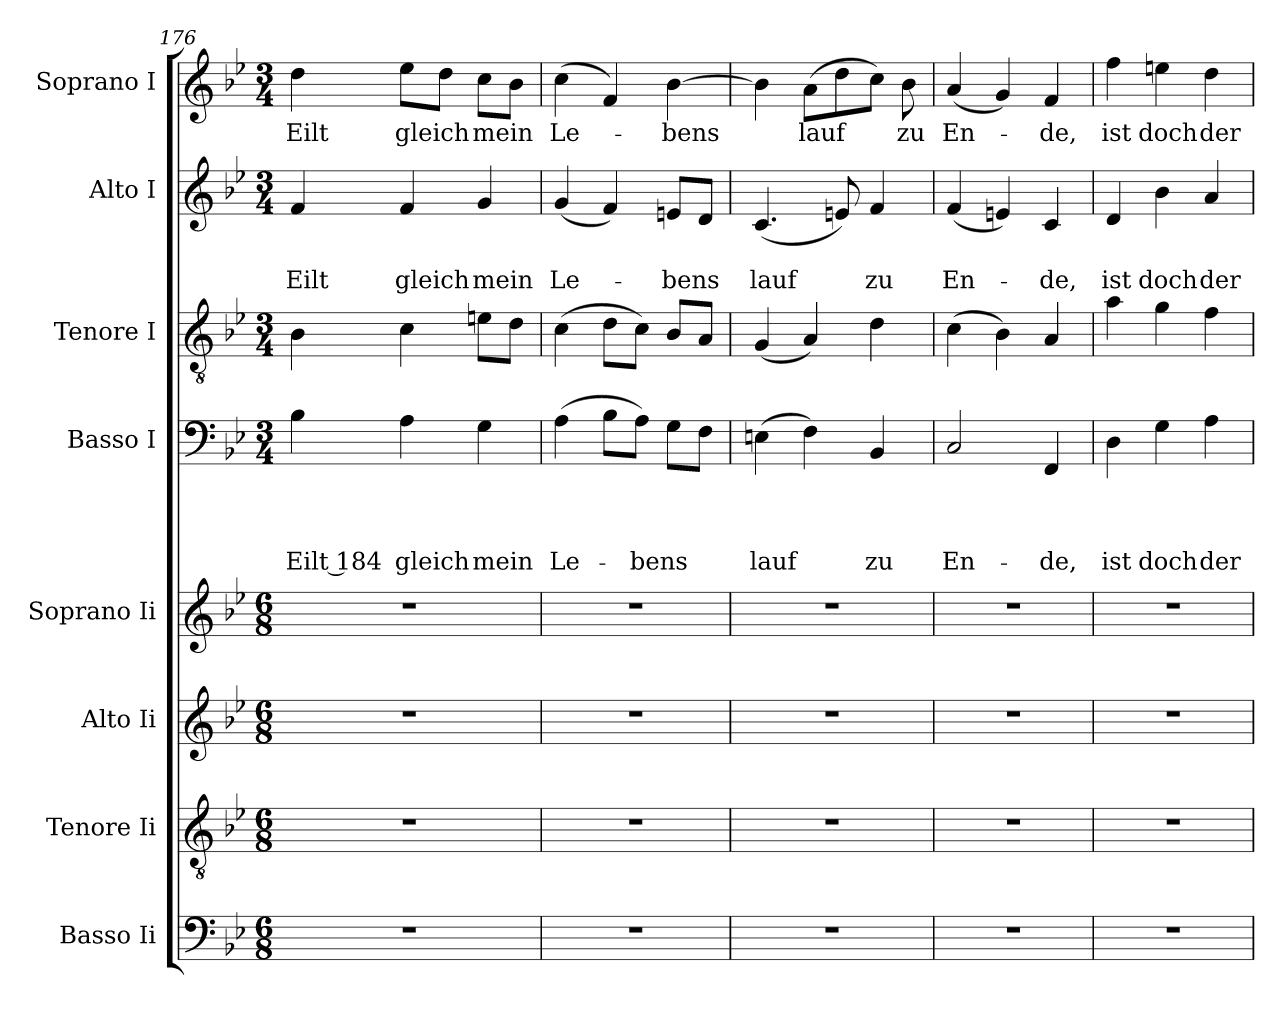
**kern	**kern	**kern	**kern	**kern	**text	**text	**text	**text	**kern	**kern	**text	**text	**kern	**text
*part8	*part7	*part6	*part5	*part4	*part4	*part4	*part4	*part4	*part3	*part2	*part2	*part2	*part1	*part1
*staff8	*staff7	*staff6	*staff5	*staff4	*staff4	*staff4	*staff4	*staff4	*staff3	*staff2	*staff2	*staff2	*staff1	*staff1
*I"Basso Ii	*I"Tenore Ii	*I"Alto Ii	*I"Soprano Ii	*I"Basso I	*	*	*	*	*I"Tenore I	*I"Alto I	*	*	*I"Soprano I	*
!!LO:LB:g=z
*clefF4	*clefGv2	*clefG2	*clefG2	*clefF4	*	*	*	*	*clefGv2	*clefG2	*	*	*clefG2	*
*k[b-e-]	*k[b-e-]	*k[b-e-]	*k[b-e-]	*k[b-e-]	*	*	*	*	*k[b-e-]	*k[b-e-]	*	*	*k[b-e-]	*
*B-:	*B-:	*B-:	*B-:	*B-:	*	*	*	*	*B-:	*B-:	*	*	*B-:	*
*M6/8	*M6/8	*M6/8	*M6/8	*M3/4	*	*	*	*	*M3/4	*M3/4	*	*	*M3/4	*
=176	=176	=176	=176	=176	=176	=176	=176	=176	=176	=176	=176	=176	=176	=176
!	!	!	!	!	!	!	!	!LO:LY:b	!	!	!	!LO:LY:b	!	!LO:LY:b
2.r	2.r	2.r	2.r	4B-\	.	.	.	Eilt 184	4B-\	4f/	.	Eilt	4dd\	Eilt
!	!	!	!	!	!	!	!	!LO:LY:b	!	!	!	!LO:LY:b	!	!LO:LY:b
.	.	.	.	4A\	.	.	.	gleich	4c\	4f/	.	gleich	8ee-\L	gleich
.	.	.	.	.	.	.	.	.	.	.	.	.	8dd\J	.
!	!	!	!	!	!	!	!	!LO:LY:b	!	!	!	!LO:LY:b	!	!LO:LY:b
.	.	.	.	4G\	.	.	.	mein	8en\L	4g/	.	mein	8cc\L	mein
.	.	.	.	.	.	.	.	.	8d\J	.	.	.	8b-\J	.
=177	=177	=177	=177	=177	=177	=177	=177	=177	=177	=177	=177	=177	=177	=177
!	!	!	!	!	!	!	!	!LO:LY:b	!	!	!	!LO:LY:b	!	!LO:LY:b
2.r	2.r	2.r	2.r	(>4A\	.	.	.	Le-	(>4c\	(<4g/	.	Le-	(>4cc\	Le-
.	.	.	.	8B-\L	.	.	.	.	8d\L	4f/)	.	.	4f/)	.
!	!	!	!	!	!	!	!	!LO:LY:b	!	!	!	!	!	!
.	.	.	.	8A\J)	.	.	.	-bens	8c\J)	.	.	.	.	.
!	!	!	!	!	!	!	!	!	!	!	!	!LO:LY:b	!	!LO:LY:b
.	.	.	.	8G\L	.	.	.	.	8B-/L	8en/L	.	-bens	[>4b-\	-bens
.	.	.	.	8F\J	.	.	.	.	8A/J	8d/J	.	.	.	.
=178	=178	=178	=178	=178	=178	=178	=178	=178	=178	=178	=178	=178	=178	=178
!	!	!	!	!	!	!	!	!LO:LY:b	!	!	!	!LO:LY:b	!	!
2.r	2.r	2.r	2.r	(>4En\	.	.	.	lauf	(<4G/	(<4.c/	.	lauf	4b-\]	.
!	!	!	!	!	!	!	!	!	!	!	!	!	!	!LO:LY:b
.	.	.	.	4F\)	.	.	.	.	4A/)	.	.	.	(>8a\L	lauf
.	.	.	.	.	.	.	.	.	.	8en/)	.	.	8dd\	.
!	!	!	!	!	!	!	!	!LO:LY:b	!	!	!	!LO:LY:b	!	!
.	.	.	.	4BB-/	.	.	.	zu	4d\	4f/	.	zu	8cc\J)	.
!	!	!	!	!	!	!	!	!	!	!	!	!	!	!LO:LY:b
.	.	.	.	.	.	.	.	.	.	.	.	.	8b-\	zu
=179	=179	=179	=179	=179	=179	=179	=179	=179	=179	=179	=179	=179	=179	=179
!	!	!	!	!	!	!	!	!LO:LY:b	!	!	!	!LO:LY:b	!	!LO:LY:b
2.r	2.r	2.r	2.r	2C/	.	.	.	En-	(>4c\	(<4f/	.	En-	(<4a/	En-
.	.	.	.	.	.	.	.	.	4B-\)	4en/)	.	.	4g/)	.
!	!	!	!	!	!	!	!	!LO:LY:b	!	!	!	!LO:LY:b	!	!LO:LY:b
.	.	.	.	4FF/	.	.	.	-de,	4A/	4c/	.	-de,	4f/	-de,
=180	=180	=180	=180	=180	=180	=180	=180	=180	=180	=180	=180	=180	=180	=180
!	!	!	!	!	!	!	!	!LO:LY:b	!	!	!	!LO:LY:b	!	!LO:LY:b
2.r	2.r	2.r	2.r	4D\	.	.	.	ist	4a\	4d/	.	ist	4ff\	ist
!	!	!	!	!	!	!	!	!LO:LY:b	!	!	!	!LO:LY:b	!	!LO:LY:b
.	.	.	.	4G\	.	.	.	doch	4g\	4b-\	.	doch	4een\	doch
!	!	!	!	!	!	!	!	!LO:LY:b	!	!	!	!LO:LY:b	!	!LO:LY:b
.	.	.	.	4A\	.	.	.	der	4f\	4a/	.	der	4dd\	der
=	=	=	=	=	=	=	=	=	=	=	=	=	=	=
*-	*-	*-	*-	*-	*-	*-	*-	*-	*-	*-	*-	*-	*-	*-
